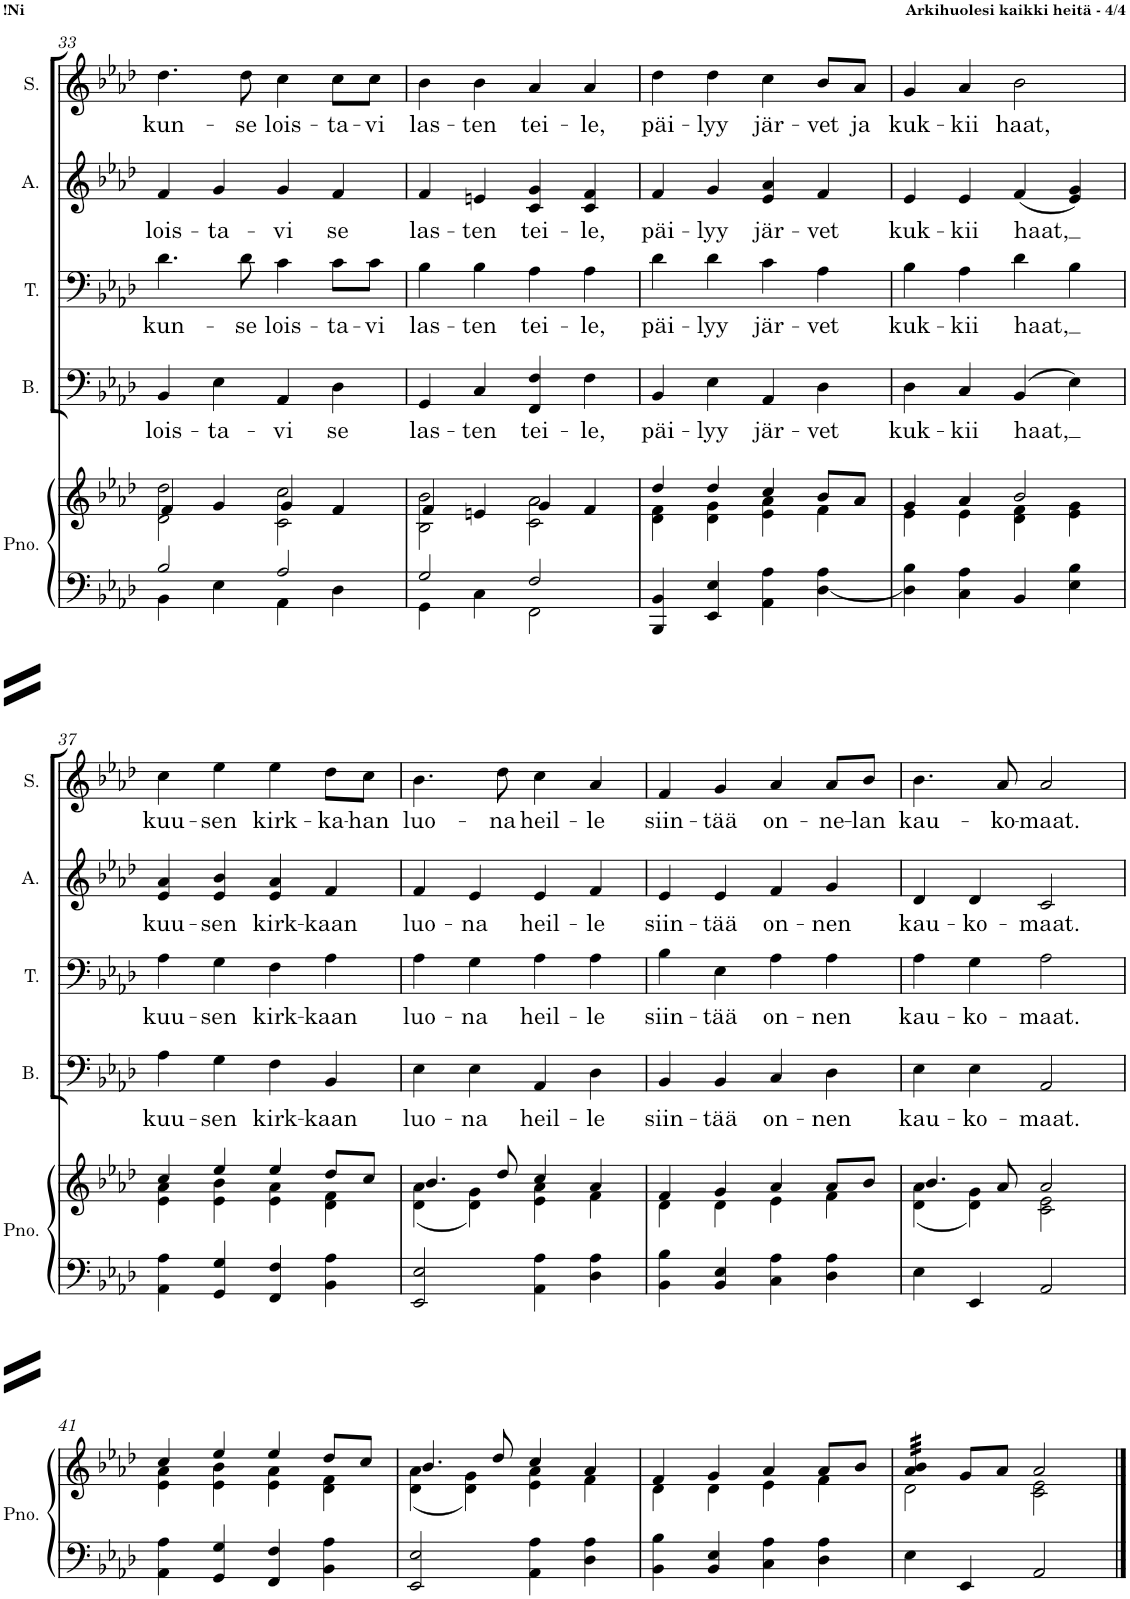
**kern	**kern	**kern	**text	**kern	**text	**kern	**text	**kern	**text
*part5	*part5	*part4	*part4	*part3	*part3	*part2	*part2	*part1	*part1
*staff6	*staff5	*staff4	*staff4	*staff3	*staff3	*staff2	*staff2	*staff1	*staff1
*I"Piano	*	*I"Bass	*	*I"Tenor	*	*I"Alto	*	*I"Soprano	*
*I'Pno.	*	*I'B.	*	*I'T.	*	*I'A.	*	*I'S.	*
!!LO:PB:g=z
*clefF4	*clefG2	*clefF4	*	*clefF4	*	*clefG2	*	*clefG2	*
*	*	*	*	*	*	*Trd1c2	*	*	*
*k[b-e-a-d-]	*k[b-e-a-d-]	*k[b-e-a-d-]	*	*k[b-e-a-d-]	*	*k[b-e-a-d-]	*	*k[b-e-a-d-]	*
*M4/4	*M4/4	*M4/4	*	*M4/4	*	*M4/4	*	*M4/4	*
=33	=33	=33	=33	=33	=33	=33	=33	=33	=33
*^	*^	*	*	*	*	*	*	*	*
!	!	!	!	!	!LO:LY:b	!	!LO:LY:b	!	!LO:LY:b	!	!LO:LY:b
2B-/	4BB-\	4f/	2d-\ 2dd-\	4BB-/	lois-	4.d-\	kun-	4f/	lois-	4.dd-\	kun-
!	!	!	!	!	!LO:LY:b	!	!	!	!LO:LY:b	!	!
.	4E-\	4g/	.	4E-\	-ta-	.	.	4g/	-ta-	.	.
!	!	!	!	!	!	!	!LO:LY:b	!	!	!	!LO:LY:b
.	.	.	.	.	.	8d-\	-se	.	.	8dd-\	-se
!	!	!	!	!	!LO:LY:b	!	!LO:LY:b	!	!LO:LY:b	!	!LO:LY:b
2A-/	4AA-\	4g/	2c\ 2cc\	4AA-/	-vi	4c\	lois-	4g/	-vi	4cc\	lois-
!	!	!	!	!	!LO:LY:b	!	!LO:LY:b	!	!LO:LY:b	!	!LO:LY:b
.	4D-\	4f/	.	4D-\	se	8c\L	-ta-	4f/	se	8cc\L	-ta-
!	!	!	!	!	!	!	!LO:LY:b	!	!	!	!LO:LY:b
.	.	.	.	.	.	8c\J	-vi	.	.	8cc\J	-vi
=34	=34	=34	=34	=34	=34	=34	=34	=34	=34	=34	=34
!	!	!	!	!	!LO:LY:b	!	!LO:LY:b	!	!LO:LY:b	!	!LO:LY:b
2G/	4GG\	4f/	2B-\ 2b-\	4GG/	las-	4B-\	las-	4f/	las-	4b-\	las-
!	!	!	!	!	!LO:LY:b	!	!LO:LY:b	!	!LO:LY:b	!	!LO:LY:b
.	4C\	4en/	.	4C/	-ten	4B-\	-ten	4en/	-ten	4b-\	-ten
!	!	!	!	!	!LO:LY:b	!	!LO:LY:b	!	!LO:LY:b	!	!LO:LY:b
2F/	2FF\	4g/	2c\ 2a-\	4FF/ 4F/	tei-	4A-\	tei-	4c/ 4g/	tei-	4a-/	tei-
!	!	!	!	!	!LO:LY:b	!	!LO:LY:b	!	!LO:LY:b	!	!LO:LY:b
.	.	4f/	.	4F\	-le,	4A-\	-le,	4c/ 4f/	-le,	4a-/	-le,
*v	*v	*	*	*	*	*	*	*	*	*	*
=35	=35	=35	=35	=35	=35	=35	=35	=35	=35	=35
!	!	!	!	!LO:LY:b	!	!LO:LY:b	!	!LO:LY:b	!	!LO:LY:b
4BBB-/ 4BB-/	4dd-/	4d-\ 4f\	4BB-/	päi-	4d-\	päi-	4f/	päi-	4dd-\	päi-
!	!	!	!	!LO:LY:b	!	!LO:LY:b	!	!LO:LY:b	!	!LO:LY:b
4EE-/ 4E-/	4dd-/	4d-\ 4g\	4E-\	-lyy	4d-\	-lyy	4g/	-lyy	4dd-\	-lyy
!	!	!	!	!LO:LY:b	!	!LO:LY:b	!	!LO:LY:b	!	!LO:LY:b
4AA-\ 4A-\	4cc/	4e-\ 4a-\	4AA-/	jär-	4c\	jär-	4e-/ 4a-/	jär-	4cc\	jär-
!	!	!	!	!LO:LY:b	!	!LO:LY:b	!	!LO:LY:b	!	!LO:LY:b
[4D-\ 4A-\	8b-/L	4f\	4D-\	-vet	4A-\	-vet	4f/	-vet	8b-/L	-vet
!	!	!	!	!	!	!	!	!	!	!LO:LY:b
.	8a-/J	.	.	.	.	.	.	.	8a-/J	ja
=36	=36	=36	=36	=36	=36	=36	=36	=36	=36	=36
!	!	!	!	!LO:LY:b	!	!LO:LY:b	!	!LO:LY:b	!	!LO:LY:b
4D-\] 4B-\	4g/	4e-\	4D-\	kuk-	4B-\	kuk-	4e-/	kuk-	4g/	kuk-
!	!	!	!	!LO:LY:b	!	!LO:LY:b	!	!LO:LY:b	!	!LO:LY:b
4C\ 4A-\	4a-/	4e-\	4C/	-kii	4A-\	-kii	4e-/	-kii	4a-/	-kii
!	!	!	!	!LO:LY:b	!	!LO:LY:b	!	!LO:LY:b	!	!LO:LY:b
4BB-/	2b-/	4d-\ 4f\	(4BB-/	haat,	4d-\	haat,	(4f/	haat,	2b-\	haat,
4E-\ 4B-\	.	4e-\ 4g\	4E-\)	.	4B-\	.	4e-/ 4g/)	.	.	.
!!LO:LB:g=z
=37	=37	=37	=37	=37	=37	=37	=37	=37	=37	=37
!	!	!	!	!LO:LY:b	!	!LO:LY:b	!	!LO:LY:b	!	!LO:LY:b
4AA-\ 4A-\	4cc/	4e-\ 4a-\	4A-\	kuu-	4A-\	kuu-	4e-/ 4a-/	kuu-	4cc\	kuu-
!	!	!	!	!LO:LY:b	!	!LO:LY:b	!	!LO:LY:b	!	!LO:LY:b
4GG/ 4G/	4ee-/	4e-\ 4b-\	4G\	-sen	4G\	-sen	4e-/ 4b-/	-sen	4ee-\	-sen
!	!	!	!	!LO:LY:b	!	!LO:LY:b	!	!LO:LY:b	!	!LO:LY:b
4FF/ 4F/	4ee-/	4e-\ 4a-\	4F\	kirk-	4F\	kirk-	4e-/ 4a-/	kirk-	4ee-\	kirk-
!	!	!	!	!LO:LY:b	!	!LO:LY:b	!	!LO:LY:b	!	!LO:LY:b
4BB-\ 4A-\	8dd-/L	4d-\ 4f\	4BB-/	-kaan	4A-\	-kaan	4f/	-kaan	8dd-\L	-ka-
!	!	!	!	!	!	!	!	!	!	!LO:LY:b
.	8cc/J	.	.	.	.	.	.	.	8cc\J	-han
=38	=38	=38	=38	=38	=38	=38	=38	=38	=38	=38
!	!	!	!	!LO:LY:b	!	!LO:LY:b	!	!LO:LY:b	!	!LO:LY:b
2EE-/ 2E-/	4.b-/	(4d-\ 4a-\	4E-\	luo-	4A-\	luo-	4f/	luo-	4.b-\	luo-
!	!	!	!	!LO:LY:b	!	!LO:LY:b	!	!LO:LY:b	!	!
.	.	4d-\ 4g\)	4E-\	-na	4G\	-na	4e-/	-na	.	.
!	!	!	!	!	!	!	!	!	!	!LO:LY:b
.	8dd-/	.	.	.	.	.	.	.	8dd-\	-na
!	!	!	!	!LO:LY:b	!	!LO:LY:b	!	!LO:LY:b	!	!LO:LY:b
4AA-\ 4A-\	4cc/	4e-\ 4a-\	4AA-/	heil-	4A-\	heil-	4e-/	heil-	4cc\	heil-
!	!	!	!	!LO:LY:b	!	!LO:LY:b	!	!LO:LY:b	!	!LO:LY:b
4D-\ 4A-\	4a-/	4f\	4D-\	-le	4A-\	-le	4f/	-le	4a-/	-le
=39	=39	=39	=39	=39	=39	=39	=39	=39	=39	=39
!	!	!	!	!LO:LY:b	!	!LO:LY:b	!	!LO:LY:b	!	!LO:LY:b
4BB-\ 4B-\	4f/	4d-\	4BB-/	siin-	4B-\	siin-	4e-/	siin-	4f/	siin-
!	!	!	!	!LO:LY:b	!	!LO:LY:b	!	!LO:LY:b	!	!LO:LY:b
4BB-/ 4E-/	4g/	4d-\	4BB-/	-tää	4E-\	-tää	4e-/	-tää	4g/	-tää
!	!	!	!	!LO:LY:b	!	!LO:LY:b	!	!LO:LY:b	!	!LO:LY:b
4C\ 4A-\	4a-/	4e-\	4C/	on-	4A-\	on-	4f/	on-	4a-/	on-
!	!	!	!	!LO:LY:b	!	!LO:LY:b	!	!LO:LY:b	!	!LO:LY:b
4D-\ 4A-\	8a-/L	4f\	4D-\	-nen	4A-\	-nen	4g/	-nen	8a-/L	-ne-
!	!	!	!	!	!	!	!	!	!	!LO:LY:b
.	8b-/J	.	.	.	.	.	.	.	8b-/J	-lan
=40	=40	=40	=40	=40	=40	=40	=40	=40	=40	=40
!	!	!	!	!LO:LY:b	!	!LO:LY:b	!	!LO:LY:b	!	!LO:LY:b
4E-\	4.b-/	(4d-\ 4a-\	4E-\	kau-	4A-\	kau-	4d-/	kau-	4.b-\	kau-
!	!	!	!	!LO:LY:b	!	!LO:LY:b	!	!LO:LY:b	!	!
4EE-/	.	4d-\ 4g\)	4E-\	-ko-	4G\	-ko-	4d-/	-ko-	.	.
!	!	!	!	!	!	!	!	!	!	!LO:LY:b
.	8a-/	.	.	.	.	.	.	.	8a-/	-ko-
!	!	!	!	!LO:LY:b	!	!LO:LY:b	!	!LO:LY:b	!	!LO:LY:b
2AA-/	2a-/	2c\ 2e-\	2AA-/	-maat.	2A-\	-maat.	2c/	-maat.	2a-/	-maat.
!!LO:LB:g=z
=41	=41	=41	=41	=41	=41	=41	=41	=41	=41	=41
4AA-\ 4A-\	4cc/	4e-\ 4a-\	1r	.	1r	.	1r	.	1r	.
4GG/ 4G/	4ee-/	4e-\ 4b-\	.	.	.	.	.	.	.	.
4FF/ 4F/	4ee-/	4e-\ 4a-\	.	.	.	.	.	.	.	.
4BB-\ 4A-\	8dd-/L	4d-\ 4f\	.	.	.	.	.	.	.	.
.	8cc/J	.	.	.	.	.	.	.	.	.
=42	=42	=42	=42	=42	=42	=42	=42	=42	=42	=42
2EE-/ 2E-/	4.b-/	(4d-\ 4a-\	1r	.	1r	.	1r	.	1r	.
.	.	4d-\ 4g\)	.	.	.	.	.	.	.	.
.	8dd-/	.	.	.	.	.	.	.	.	.
4AA-\ 4A-\	4cc/	4e-\ 4a-\	.	.	.	.	.	.	.	.
4D-\ 4A-\	4a-/	4f\	.	.	.	.	.	.	.	.
=43	=43	=43	=43	=43	=43	=43	=43	=43	=43	=43
4BB-\ 4B-\	4f/	4d-\	1r	.	1r	.	1r	.	1r	.
4BB-/ 4E-/	4g/	4d-\	.	.	.	.	.	.	.	.
4C\ 4A-\	4a-/	4e-\	.	.	.	.	.	.	.	.
4D-\ 4A-\	8a-/L	4f\	.	.	.	.	.	.	.	.
.	8b-/J	.	.	.	.	.	.	.	.	.
=44	=44	=44	=44	=44	=44	=44	=44	=44	=44	=44
*	*tremolo	*	*	*	*	*	*	*	*	*
4E-\	32a-/ 32b-/LLL	2d-\	1r	.	1r	.	1r	.	1r	.
.	32a-/ 32b-/	.	.	.	.	.	.	.	.	.
.	32a-/ 32b-/	.	.	.	.	.	.	.	.	.
.	32a-/ 32b-/	.	.	.	.	.	.	.	.	.
.	32a-/ 32b-/	.	.	.	.	.	.	.	.	.
.	32a-/ 32b-/	.	.	.	.	.	.	.	.	.
.	32a-/ 32b-/	.	.	.	.	.	.	.	.	.
.	32a-/ 32b-/JJJ	.	.	.	.	.	.	.	.	.
*	*Xtremolo	*	*	*	*	*	*	*	*	*
4EE-/	8g/L	.	.	.	.	.	.	.	.	.
.	8a-/J	.	.	.	.	.	.	.	.	.
2AA-/	2a-/	2c\ 2e-\	.	.	.	.	.	.	.	.
*	*v	*v	*	*	*	*	*	*	*	*
==	==	==	==	==	==	==	==	==	==
*-	*-	*-	*-	*-	*-	*-	*-	*-	*-
